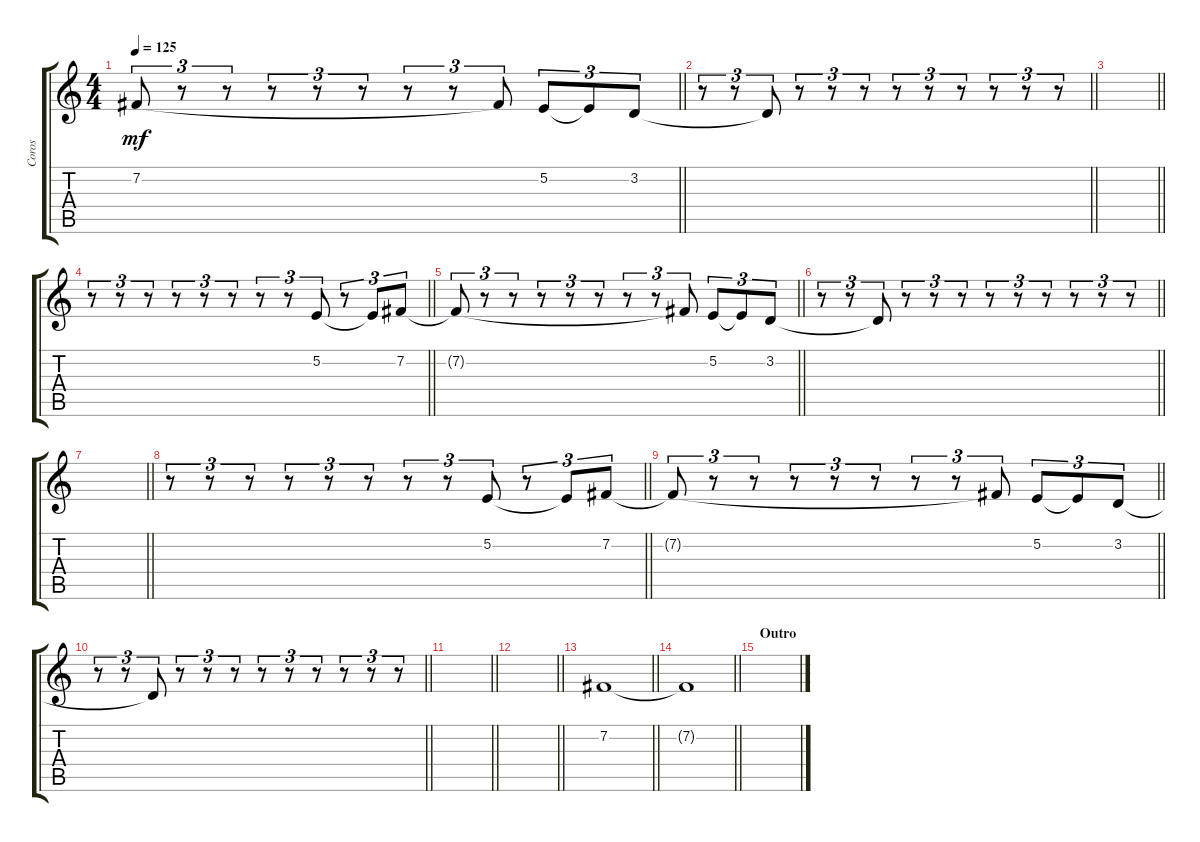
\track ("Coros" "Coros") {instrument flute}
\staff {score tabs}
\tuning (E4 B3 G3 D3 A2 E2) {hide}
\ts (4 4)
\tempo 125
\clef g2
\barLineRight lightlight
\ks c
7.2{t}.8{tu (3 2) dy mf} r.8{tu (3 2)} r.8{tu (3 2)} r.8{tu (3 2)} r.8{tu (3 2)} r.8{tu (3 2)} r.8{tu (3 2)} r.8{tu (3 2)} 7.2{t}.8{tu (3 2)} 5.2.8{tu (3 2)} 5.2{t}.8{tu (3 2)} 3.2.8{tu (3 2)} |
\barLineRight lightlight
r.8{tu (3 2)} r.8{tu (3 2)} 3.2{t}.8{tu (3 2)} r.8{tu (3 2)} r.8{tu (3 2)} r.8{tu (3 2)} r.8{tu (3 2)} r.8{tu (3 2)} r.8{tu (3 2)} r.8{tu (3 2)} r.8{tu (3 2)} r.8{tu (3 2)} |
\barLineRight lightlight
|
\barLineRight lightlight
r.8{tu (3 2)} r.8{tu (3 2)} r.8{tu (3 2)} r.8{tu (3 2)} r.8{tu (3 2)} r.8{tu (3 2)} r.8{tu (3 2)} r.8{tu (3 2)} 5.2.8{tu (3 2)} r.8{tu (3 2)} 5.2{t}.8{tu (3 2)} 7.2.8{tu (3 2)} |
\barLineRight lightlight
7.2{t}.8{tu (3 2)} r.8{tu (3 2)} r.8{tu (3 2)} r.8{tu (3 2)} r.8{tu (3 2)} r.8{tu (3 2)} r.8{tu (3 2)} r.8{tu (3 2)} 7.2{t}.8{tu (3 2)} 5.2.8{tu (3 2)} 5.2{t}.8{tu (3 2)} 3.2.8{tu (3 2)} |
\barLineRight lightlight
r.8{tu (3 2)} r.8{tu (3 2)} 3.2{t}.8{tu (3 2)} r.8{tu (3 2)} r.8{tu (3 2)} r.8{tu (3 2)} r.8{tu (3 2)} r.8{tu (3 2)} r.8{tu (3 2)} r.8{tu (3 2)} r.8{tu (3 2)} r.8{tu (3 2)} |
\barLineRight lightlight
|
\barLineRight lightlight
r.8{tu (3 2)} r.8{tu (3 2)} r.8{tu (3 2)} r.8{tu (3 2)} r.8{tu (3 2)} r.8{tu (3 2)} r.8{tu (3 2)} r.8{tu (3 2)} 5.2.8{tu (3 2)} r.8{tu (3 2)} 5.2{t}.8{tu (3 2)} 7.2.8{tu (3 2)} |
\barLineRight lightlight
7.2{t}.8{tu (3 2)} r.8{tu (3 2)} r.8{tu (3 2)} r.8{tu (3 2)} r.8{tu (3 2)} r.8{tu (3 2)} r.8{tu (3 2)} r.8{tu (3 2)} 7.2{t}.8{tu (3 2)} 5.2.8{tu (3 2)} 5.2{t}.8{tu (3 2)} 3.2.8{tu (3 2)} |
\barLineRight lightlight
r.8{tu (3 2)} r.8{tu (3 2)} 3.2{t}.8{tu (3 2)} r.8{tu (3 2)} r.8{tu (3 2)} r.8{tu (3 2)} r.8{tu (3 2)} r.8{tu (3 2)} r.8{tu (3 2)} r.8{tu (3 2)} r.8{tu (3 2)} r.8{tu (3 2)} |
\barLineRight lightlight
|
\barLineRight lightlight
|
\barLineRight lightlight
7.2.1 |
\barLineRight lightlight
7.2{t}.1 |
\section ("" "Outro")
